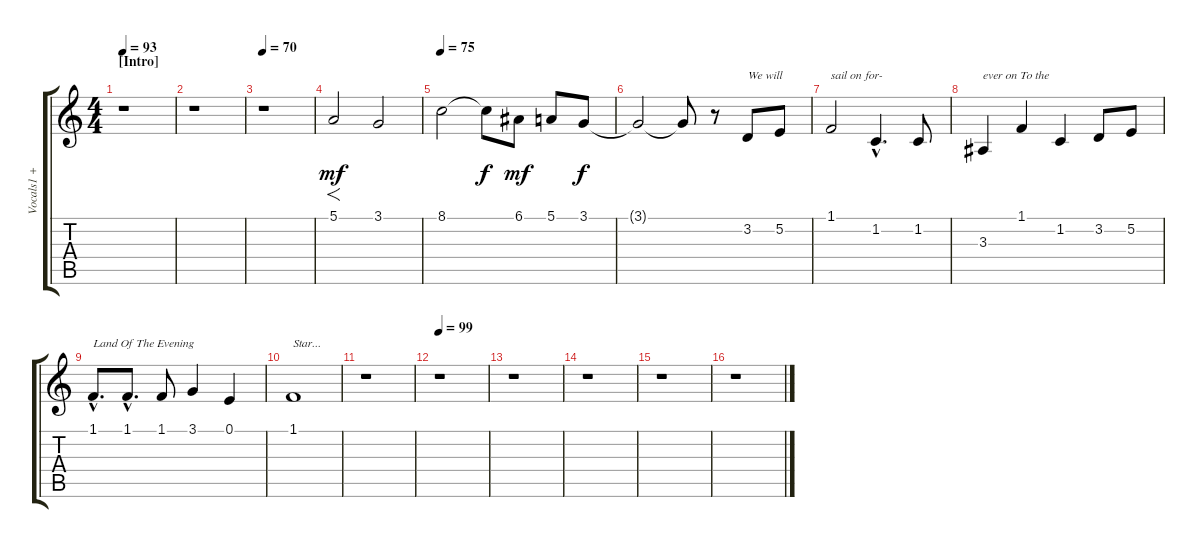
\track ("Vocals1 + Lyrics" "Vocals1 + ") {instrument frenchhorn}
\staff {score tabs}
\tuning (E4 B3 G3 D3 A2 E2) {hide}
\ts (4 4)
\section ("" "[Intro]")
\tempo 93
\clef g2
\ks c
r.1{dy mf instrument frenchhorn} |
r.1 |
\tempo 70
r.1 |
5.1.2{f} 3.1.2 |
\tempo 75
8.1.2 8.1{t}.8{dy f} 6.1.8{dy mf} 5.1.8 3.1.8{dy f} |
3.1{t}.2 3.1{t}.8 r.8 3.2.8{txt "We will"} 5.2.8 |
1.1.2{txt "sail on for-"} 1.2{hac}.4{d} 1.2.8 |
3.3.4{txt "ever on To the "} 1.1.4 1.2.4 3.2.8 5.2.8 |
1.1{hac}.8{d txt "Land Of The Evening"} 1.1{hac}.8{d} 1.1.8 3.1.4 0.1.4 |
1.1.1{txt "Star..."} |
r.1 |
\section ("" "")
\tempo 99
r.1 |
r.1 |
r.1 |
r.1 |
r.1
